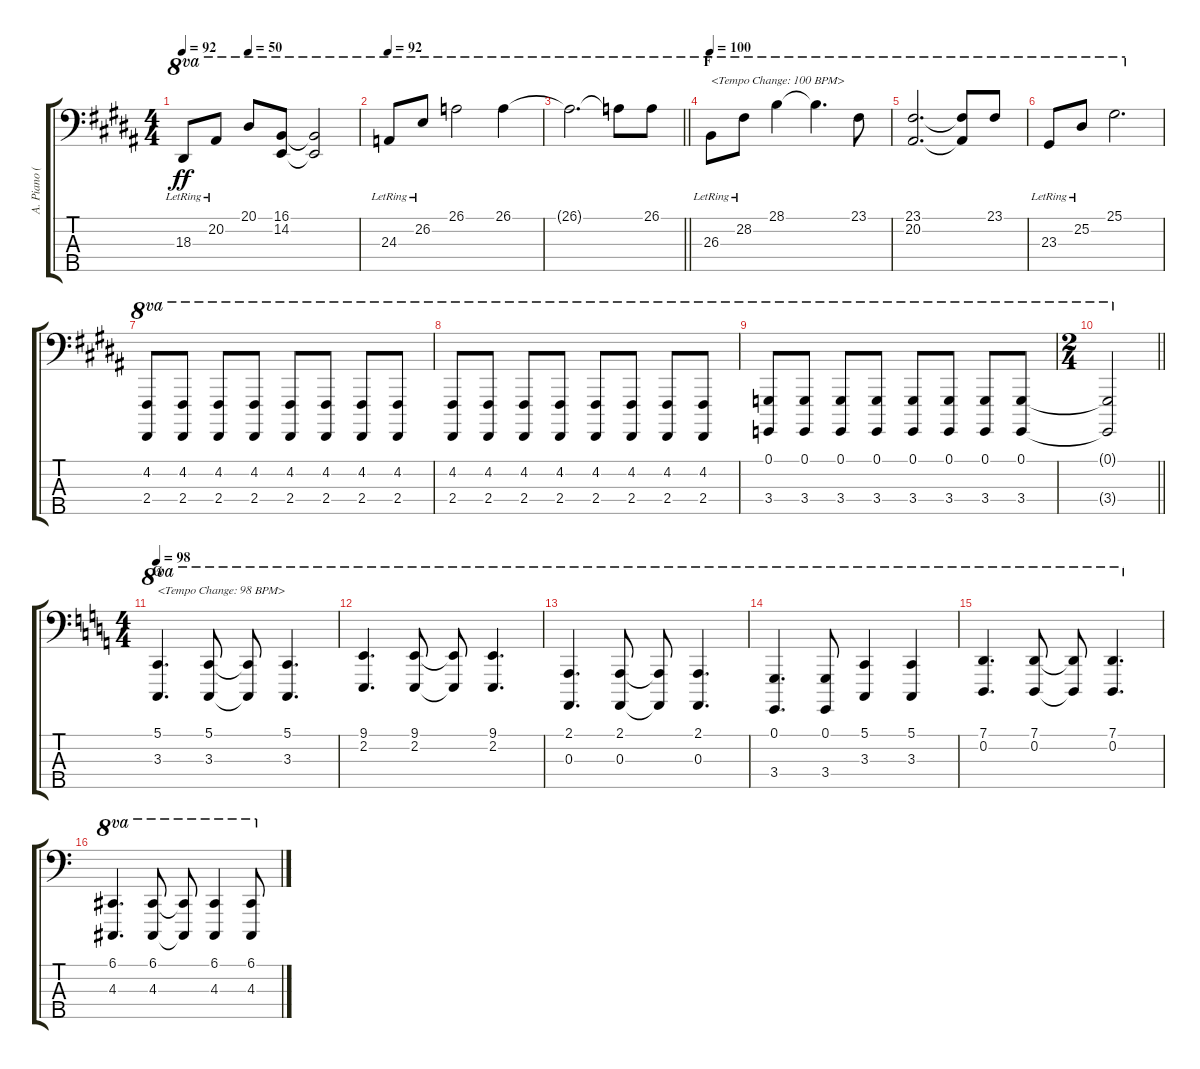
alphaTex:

\track ("A. Piano (Left Hand)" "A. Piano (") {instrument acousticgrandpiano}
\staff {score tabs}
\tuning (G2 D2 A1 E1 B0) {hide}
\ts (4 4)
\tempo 92
\tempo (50 0.375)
\clef f4
\ks b
18.3{lr}.8{ot 8va dy ff} 20.2{lr}.8{ot 8va} 20.1.8{ot 8va} (16.1 14.2).8{ot 8va} (16.1{t} 14.2{t}).2{ot 8va} |
\tempo 92
24.3{lr}.8{ot 8va} 26.2{lr}.8{ot 8va} 26.1.2{ot 8va} 26.1.4{ot 8va} |
\barLineRight lightlight
26.1{t}.2{d ot 8va} 26.1{t}.8{ot 8va} 26.1.8{ot 8va} |
\section ("" "F")
\tempo 100
26.3{lr}.8{ot 8va txt "<Tempo Change: 100 BPM>"} 28.2{lr}.8{ot 8va} 28.1.4{ot 8va} 28.1{t}.4{d ot 8va} 23.1.8{ot 8va} |
(23.1 20.2).2{d ot 8va} (23.1{t} 20.2{t}).8{ot 8va} 23.1.8{ot 8va} |
23.3{lr}.8{ot 8va} 25.2{lr}.8{ot 8va} 25.1.2{d ot 8va} |
(4.2 2.4).8{ot 8va} (4.2 2.4).8{ot 8va} (4.2 2.4).8{ot 8va} (4.2 2.4).8{ot 8va} (4.2 2.4).8{ot 8va} (4.2 2.4).8{ot 8va} (4.2 2.4).8{ot 8va} (4.2 2.4).8{ot 8va} |
(4.2 2.4).8{ot 8va} (4.2 2.4).8{ot 8va} (4.2 2.4).8{ot 8va} (4.2 2.4).8{ot 8va} (4.2 2.4).8{ot 8va} (4.2 2.4).8{ot 8va} (4.2 2.4).8{ot 8va} (4.2 2.4).8{ot 8va} |
(0.1 3.4).8{ot 8va} (0.1 3.4).8{ot 8va} (0.1 3.4).8{ot 8va} (0.1 3.4).8{ot 8va} (0.1 3.4).8{ot 8va} (0.1 3.4).8{ot 8va} (0.1 3.4).8{ot 8va} (0.1 3.4).8{ot 8va} |
\ts (2 4)
\barLineRight lightlight
(0.1{t} 3.4{t}).2{ot 8va} |
\ts (4 4)
\section ("" "G")
\tempo 98
\ks c
(5.1 3.3).4{d ot 8va txt "<Tempo Change: 98 BPM>"} (5.1 3.3).8{ot 8va} (5.1{t} 3.3{t}).8{ot 8va} (5.1 3.3).4{d ot 8va} |
(9.1 2.2).4{d ot 8va} (9.1 2.2).8{ot 8va} (9.1{t} 2.2{t}).8{ot 8va} (9.1 2.2).4{d ot 8va} |
(2.1 0.3).4{d ot 8va} (2.1 0.3).8{ot 8va} (2.1{t} 0.3{t}).8{ot 8va} (2.1 0.3).4{d ot 8va} |
(0.1 3.4).4{d ot 8va} (0.1 3.4).8{ot 8va} (5.1 3.3).4{ot 8va} (5.1 3.3).4{ot 8va} |
(7.1 0.2).4{d ot 8va} (7.1 0.2).8{ot 8va} (7.1{t} 0.2{t}).8{ot 8va} (7.1 0.2).4{d ot 8va} |
(6.1 4.3).4{d ot 8va} (6.1 4.3).8{ot 8va} (6.1{t} 4.3{t}).8{ot 8va} (6.1 4.3).4{ot 8va} (6.1 4.3).8{ot 8va}
